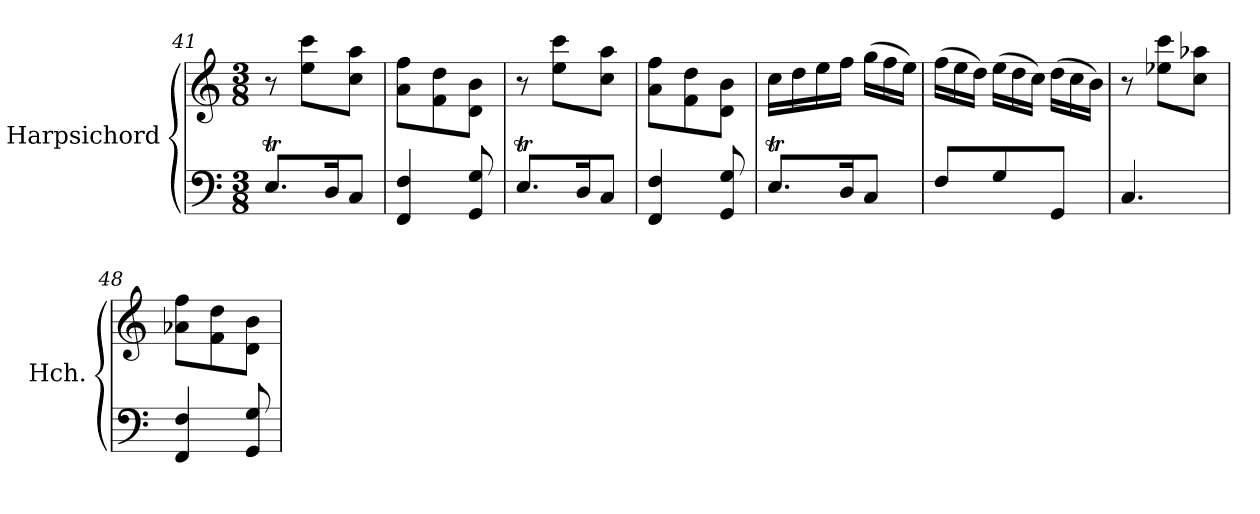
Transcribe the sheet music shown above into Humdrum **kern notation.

**kern	**kern
*part1	*part1
*staff2	*staff1
*I"Harpsichord	*
*I'Hch.	*
*clefF4	*clefG2
*k[]	*k[]
*M3/8	*M3/8
=41	=41
8.Et/L	8r
.	8ee\ 8ccc\L
16D/K	.
8C/J	8cc\ 8aa\J
=42	=42
4FF/ 4F/	8a\ 8ff\L
.	8f\ 8dd\
8GG/ 8G/	8d\ 8b\J
=43	=43
8.Et/L	8r
.	8ee\ 8ccc\L
16D/K	.
8C/J	8cc\ 8aa\J
=44	=44
4FF/ 4F/	8a\ 8ff\L
.	8f\ 8dd\
8GG/ 8G/	8d\ 8b\J
!!LO:LB:g=z
=45	=45
8.Et/L	16cc\LL
.	16dd\
.	16ee\
16D/K	16ff\JJ
*	*Xtuplet
8C/J	(>24gg\LL
.	24ff\
.	24ee\JJ)
=46	=46
8F/L	(>24ff\LL
.	24ee\
.	24dd\JJ)
8G/	(>24ee\LL
.	24dd\
.	24cc\JJ)
8GG/J	(>24dd\LL
.	24cc\
.	24b\JJ)
=47	=47
4.C/	8r
.	8ee-X\ 8ccc\L
.	8cc\ 8aa-X\J
=48	=48
4FF/ 4F/	8a-X\ 8ff\L
.	8f\ 8dd\
8GG/ 8G/	8d\ 8b\J
=	=
*-	*-
